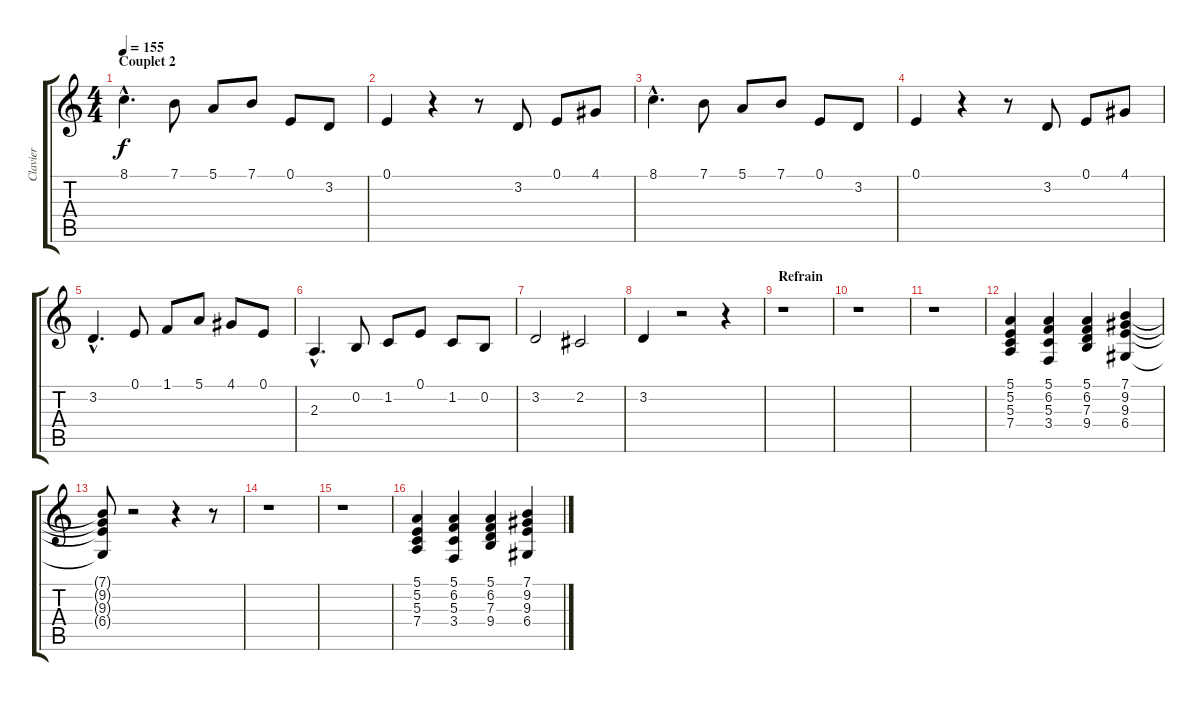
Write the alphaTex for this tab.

\track ("Clavier" "Clavier") {instrument churchorgan}
\staff {score tabs}
\tuning (E4 B3 G3 D3 A2 E2) {hide}
\ts (4 4)
\section ("" "Couplet 2")
\tempo 155
\clef g2
\ks c
8.1{hac}.4{d dy f} 7.1.8 5.1.8 7.1.8 0.1.8 3.2.8 |
0.1.4 r.4 r.8 3.2.8 0.1.8 4.1.8 |
8.1{hac}.4{d} 7.1.8 5.1.8 7.1.8 0.1.8 3.2.8 |
0.1.4 r.4 r.8 3.2.8 0.1.8 4.1.8 |
3.2{hac}.4{d} 0.1.8 1.1.8 5.1.8 4.1.8 0.1.8 |
2.3{hac}.4{d} 0.2.8 1.2.8 0.1.8 1.2.8 0.2.8 |
3.2.2 2.2.2 |
3.2.4 r.2 r.4 |
\section ("" "Refrain")
r.1 |
r.1 |
r.1 |
(5.1 5.2 5.3 7.4).4 (5.1 6.2 5.3 3.4).4 (5.1 6.2 7.3 9.4).4 (7.1 9.2 9.3 6.4).4 |
(7.1{t} 9.2{t} 9.3{t} 6.4{t}).8 r.2 r.4 r.8 |
r.1 |
r.1 |
(5.1 5.2 5.3 7.4).4 (5.1 6.2 5.3 3.4).4 (5.1 6.2 7.3 9.4).4 (7.1 9.2 9.3 6.4).4
